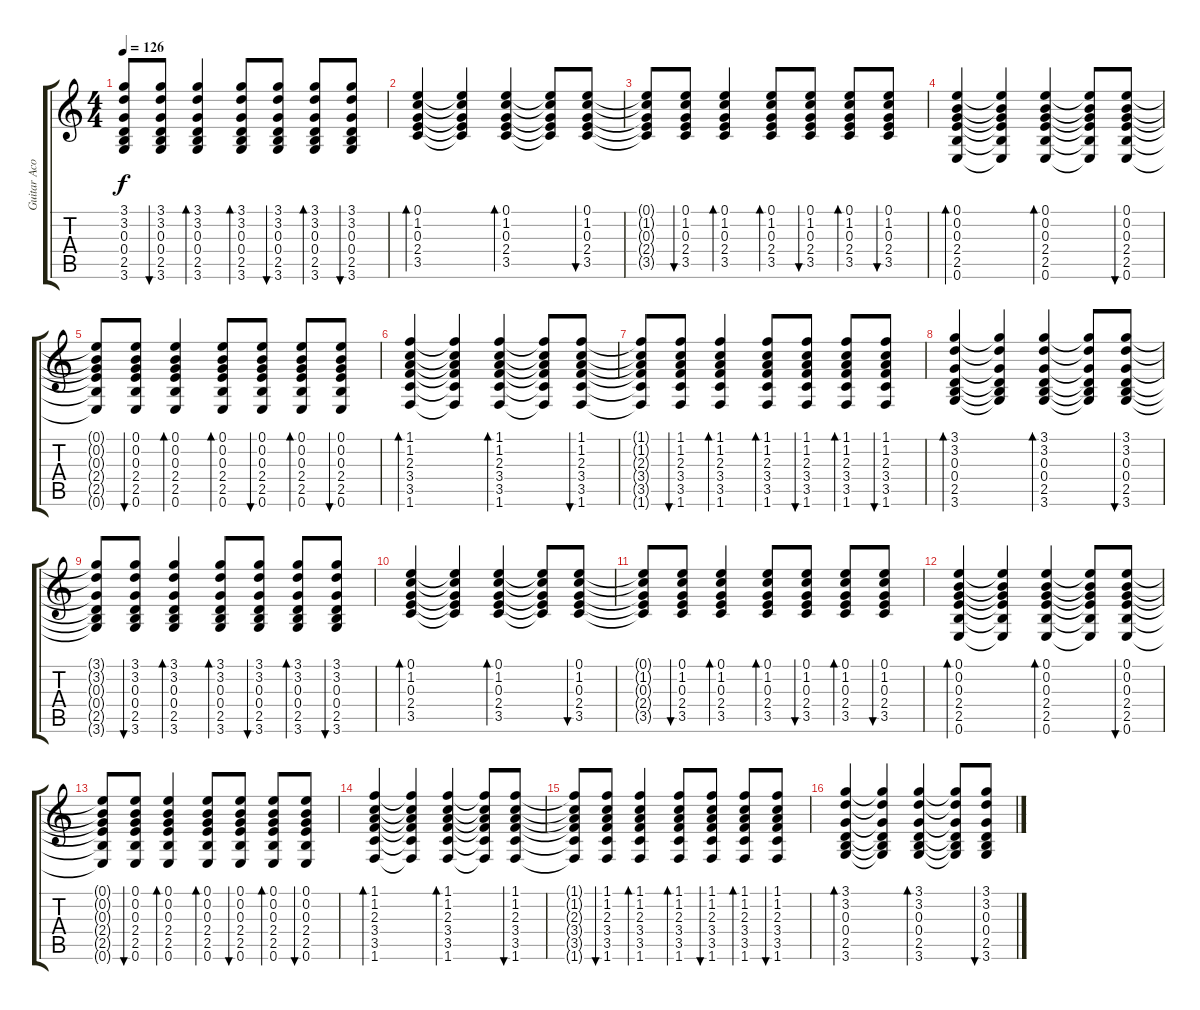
\track ("Guitar Acoustic" "Guitar Aco") {instrument acousticguitarsteel}
\staff {score tabs}
\tuning (E4 B3 G3 D3 A2 E2) {hide}
\ts (4 4)
\tempo 126
\clef g2
\ks c
(3.1{t} 3.2{t} 0.3{t} 0.4{t} 2.5{t} 3.6{t}).8{dy f} (3.1 3.2 0.3 0.4 2.5 3.6).8{bu 60} (3.1 3.2 0.3 0.4 2.5 3.6).4{bd 60} (3.1 3.2 0.3 0.4 2.5 3.6).8{bd 60} (3.1 3.2 0.3 0.4 2.5 3.6).8{bu 60} (3.1 3.2 0.3 0.4 2.5 3.6).8{bd 60} (3.1 3.2 0.3 0.4 2.5 3.6).8{bu 60} |
(0.1 1.2 0.3 2.4 3.5).4{bd 60} (0.1{t} 1.2{t} 0.3{t} 2.4{t} 3.5{t}).4 (0.1 1.2 0.3 2.4 3.5).4{bd 60} (0.1{t} 1.2{t} 0.3{t} 2.4{t} 3.5{t}).8 (0.1 1.2 0.3 2.4 3.5).8{bu 60} |
(0.1{t} 1.2{t} 0.3{t} 2.4{t} 3.5{t}).8 (0.1 1.2 0.3 2.4 3.5).8{bu 60} (0.1 1.2 0.3 2.4 3.5).4{bd 60} (0.1 1.2 0.3 2.4 3.5).8{bd 60} (0.1 1.2 0.3 2.4 3.5).8{bu 60} (0.1 1.2 0.3 2.4 3.5).8{bd 60} (0.1 1.2 0.3 2.4 3.5).8{bu 60} |
(0.1 0.2 0.3 2.4 2.5 0.6).4{bd 60} (0.1{t} 0.2{t} 0.3{t} 2.4{t} 2.5{t} 0.6{t}).4 (0.1 0.2 0.3 2.4 2.5 0.6).4{bd 60} (0.1{t} 0.2{t} 0.3{t} 2.4{t} 2.5{t} 0.6{t}).8 (0.1 0.2 0.3 2.4 2.5 0.6).8{bu 60} |
(0.1{t} 0.2{t} 0.3{t} 2.4{t} 2.5{t} 0.6{t}).8 (0.1 0.2 0.3 2.4 2.5 0.6).8{bu 60} (0.1 0.2 0.3 2.4 2.5 0.6).4{bd 60} (0.1 0.2 0.3 2.4 2.5 0.6).8{bd 60} (0.1 0.2 0.3 2.4 2.5 0.6).8{bu 60} (0.1 0.2 0.3 2.4 2.5 0.6).8{bd 60} (0.1 0.2 0.3 2.4 2.5 0.6).8{bu 60} |
(1.1 1.2 2.3 3.4 3.5 1.6).4{bd 60} (1.1{t} 1.2{t} 2.3{t} 3.4{t} 3.5{t} 1.6{t}).4 (1.1 1.2 2.3 3.4 3.5 1.6).4{bd 60} (1.1{t} 1.2{t} 2.3{t} 3.4{t} 3.5{t} 1.6{t}).8 (1.1 1.2 2.3 3.4 3.5 1.6).8{bu 60} |
(1.1{t} 1.2{t} 2.3{t} 3.4{t} 3.5{t} 1.6{t}).8 (1.1 1.2 2.3 3.4 3.5 1.6).8{bu 60} (1.1 1.2 2.3 3.4 3.5 1.6).4{bd 60} (1.1 1.2 2.3 3.4 3.5 1.6).8{bd 60} (1.1 1.2 2.3 3.4 3.5 1.6).8{bu 60} (1.1 1.2 2.3 3.4 3.5 1.6).8{bd 60} (1.1 1.2 2.3 3.4 3.5 1.6).8{bu 60} |
(3.1 3.2 0.3 0.4 2.5 3.6).4{bd 60} (3.1{t} 3.2{t} 0.3{t} 0.4{t} 2.5{t} 3.6{t}).4 (3.1 3.2 0.3 0.4 2.5 3.6).4{bd 60} (3.1{t} 3.2{t} 0.3{t} 0.4{t} 2.5{t} 3.6{t}).8 (3.1 3.2 0.3 0.4 2.5 3.6).8{bu 60} |
(3.1{t} 3.2{t} 0.3{t} 0.4{t} 2.5{t} 3.6{t}).8 (3.1 3.2 0.3 0.4 2.5 3.6).8{bu 60} (3.1 3.2 0.3 0.4 2.5 3.6).4{bd 60} (3.1 3.2 0.3 0.4 2.5 3.6).8{bd 60} (3.1 3.2 0.3 0.4 2.5 3.6).8{bu 60} (3.1 3.2 0.3 0.4 2.5 3.6).8{bd 60} (3.1 3.2 0.3 0.4 2.5 3.6).8{bu 60} |
(0.1 1.2 0.3 2.4 3.5).4{bd 60} (0.1{t} 1.2{t} 0.3{t} 2.4{t} 3.5{t}).4 (0.1 1.2 0.3 2.4 3.5).4{bd 60} (0.1{t} 1.2{t} 0.3{t} 2.4{t} 3.5{t}).8 (0.1 1.2 0.3 2.4 3.5).8{bu 60} |
(0.1{t} 1.2{t} 0.3{t} 2.4{t} 3.5{t}).8 (0.1 1.2 0.3 2.4 3.5).8{bu 60} (0.1 1.2 0.3 2.4 3.5).4{bd 60} (0.1 1.2 0.3 2.4 3.5).8{bd 60} (0.1 1.2 0.3 2.4 3.5).8{bu 60} (0.1 1.2 0.3 2.4 3.5).8{bd 60} (0.1 1.2 0.3 2.4 3.5).8{bu 60} |
(0.1 0.2 0.3 2.4 2.5 0.6).4{bd 60} (0.1{t} 0.2{t} 0.3{t} 2.4{t} 2.5{t} 0.6{t}).4 (0.1 0.2 0.3 2.4 2.5 0.6).4{bd 60} (0.1{t} 0.2{t} 0.3{t} 2.4{t} 2.5{t} 0.6{t}).8 (0.1 0.2 0.3 2.4 2.5 0.6).8{bu 60} |
(0.1{t} 0.2{t} 0.3{t} 2.4{t} 2.5{t} 0.6{t}).8 (0.1 0.2 0.3 2.4 2.5 0.6).8{bu 60} (0.1 0.2 0.3 2.4 2.5 0.6).4{bd 60} (0.1 0.2 0.3 2.4 2.5 0.6).8{bd 60} (0.1 0.2 0.3 2.4 2.5 0.6).8{bu 60} (0.1 0.2 0.3 2.4 2.5 0.6).8{bd 60} (0.1 0.2 0.3 2.4 2.5 0.6).8{bu 60} |
(1.1 1.2 2.3 3.4 3.5 1.6).4{bd 60} (1.1{t} 1.2{t} 2.3{t} 3.4{t} 3.5{t} 1.6{t}).4 (1.1 1.2 2.3 3.4 3.5 1.6).4{bd 60} (1.1{t} 1.2{t} 2.3{t} 3.4{t} 3.5{t} 1.6{t}).8 (1.1 1.2 2.3 3.4 3.5 1.6).8{bu 60} |
(1.1{t} 1.2{t} 2.3{t} 3.4{t} 3.5{t} 1.6{t}).8 (1.1 1.2 2.3 3.4 3.5 1.6).8{bu 60} (1.1 1.2 2.3 3.4 3.5 1.6).4{bd 60} (1.1 1.2 2.3 3.4 3.5 1.6).8{bd 60} (1.1 1.2 2.3 3.4 3.5 1.6).8{bu 60} (1.1 1.2 2.3 3.4 3.5 1.6).8{bd 60} (1.1 1.2 2.3 3.4 3.5 1.6).8{bu 60} |
(3.1 3.2 0.3 0.4 2.5 3.6).4{bd 60} (3.1{t} 3.2{t} 0.3{t} 0.4{t} 2.5{t} 3.6{t}).4 (3.1 3.2 0.3 0.4 2.5 3.6).4{bd 60} (3.1{t} 3.2{t} 0.3{t} 0.4{t} 2.5{t} 3.6{t}).8 (3.1 3.2 0.3 0.4 2.5 3.6).8{bu 60}
